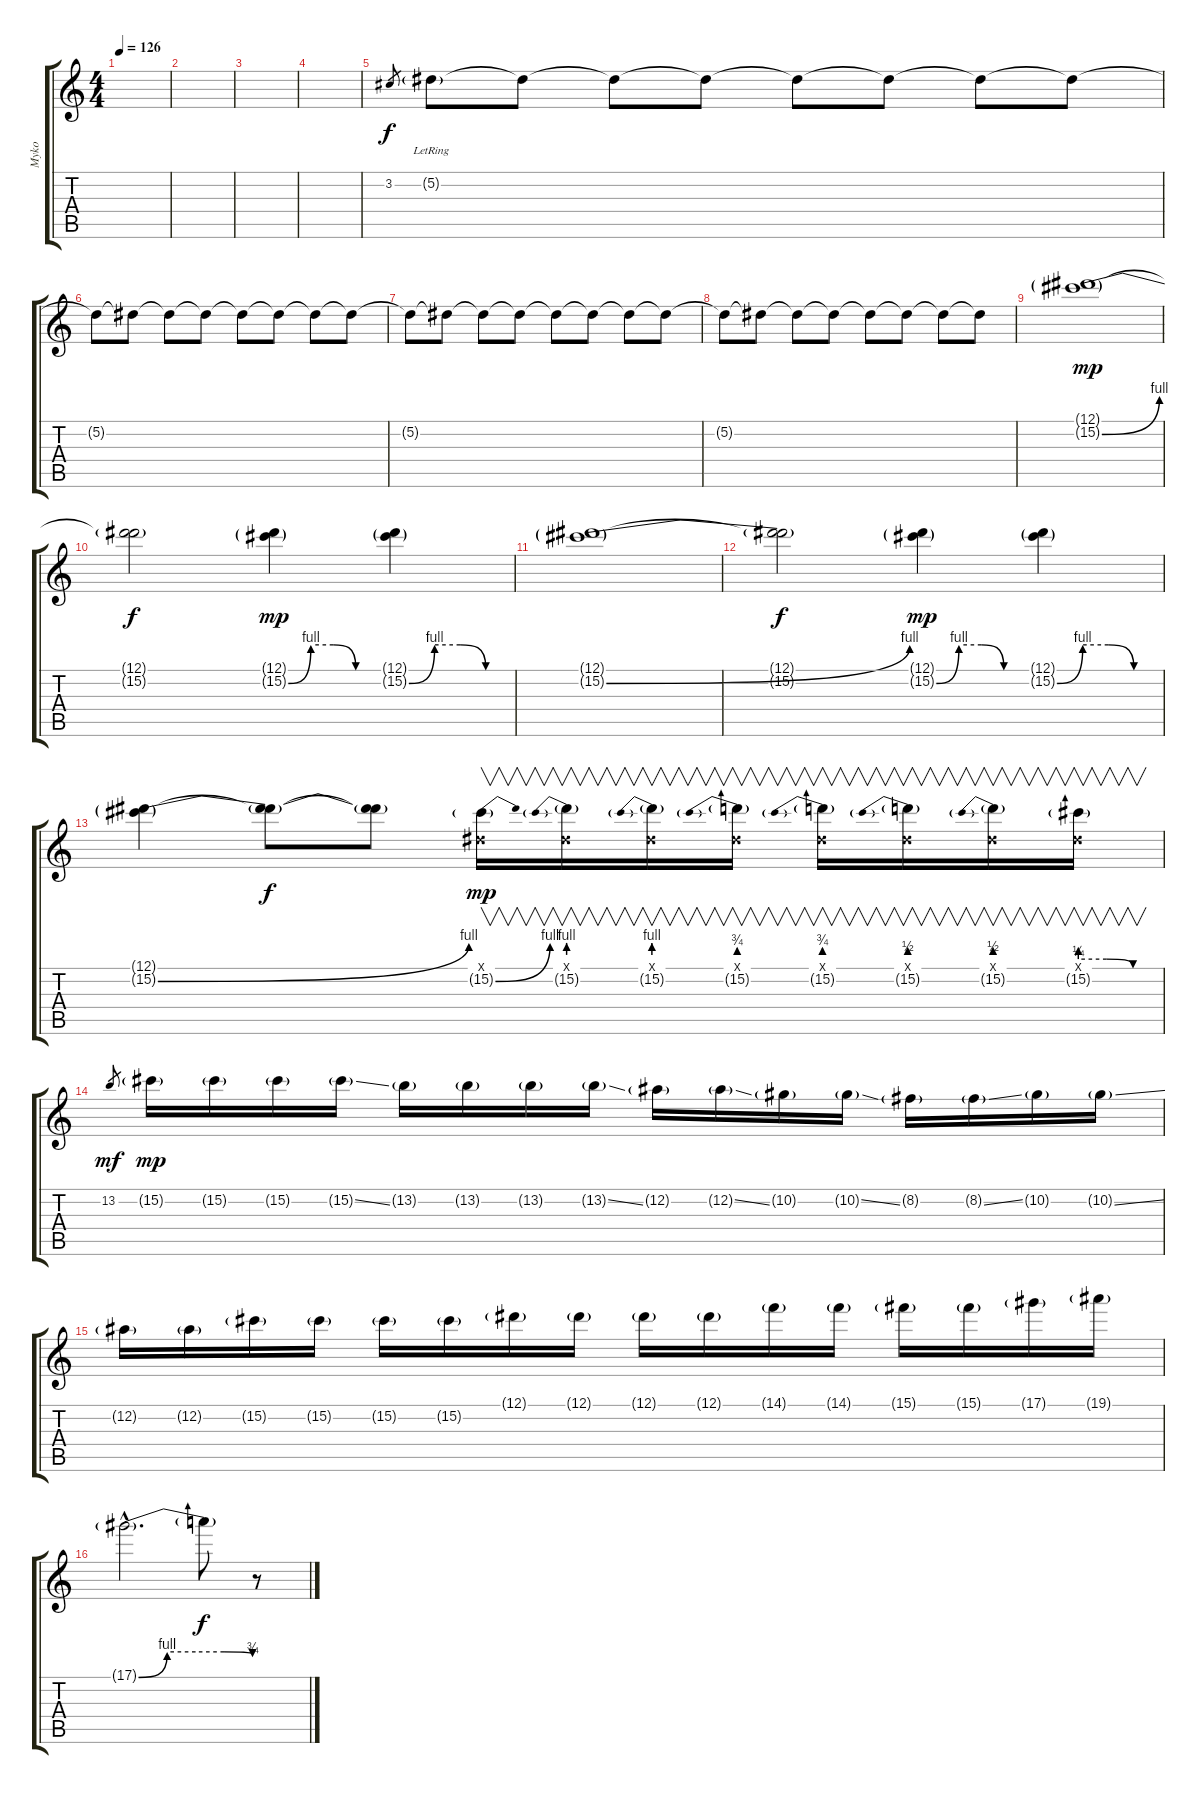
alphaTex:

\track ("Myko" "Myko") {instrument overdrivenguitar}
\staff {score tabs}
\tuning (Eb4 Bb3 Gb3 Db3 Ab2 Eb2) {hide}
\ts (4 4)
\tempo 126
\clef g2
\ks c
|
|
|
|
3.2.8{gr} 5.2{g lr}.8{balance 0} 5.2{t}.8{dy f} 5.2{t}.8 5.2{t}.8 5.2{t}.8 5.2{t}.8 5.2{t}.8 5.2{t}.8 |
5.2{t}.8 5.2{t}.8 5.2{t}.8 5.2{t}.8 5.2{t}.8 5.2{t}.8 5.2{t}.8 5.2{t}.8 |
5.2{t}.8{balance 16} 5.2{t}.8 5.2{t}.8 5.2{t}.8 5.2{t}.8 5.2{t}.8 5.2{t}.8 5.2{t}.8 |
5.2{t}.8 5.2{t}.8 5.2{t}.8 5.2{t}.8 5.2{t}.8 5.2{t}.8 5.2{t}.8 5.2{t}.8 |
(12.1{g} 15.2{be (bend 0 0 60 4) g}).1{dy mp} |
(12.1{t} 15.2{t}).2{dy f} (12.1{g} 15.2{be (custom 0 0 15 4 30 4 45 0 60 0) g}).4{dy mp} (12.1{g} 15.2{be (custom 0 0 15 4 30 4 45 0 60 0) g}).4 |
(12.1{g} 15.2{be (bend 0 0 60 4) g}).1 |
(12.1{t} 15.2{t}).2{dy f} (12.1{g} 15.2{be (custom 0 0 15 4 30 4 45 0 60 0) g}).4{dy mp} (12.1{g} 15.2{be (custom 0 0 15 4 30 4 45 0 60 0) g}).4 |
(12.1{g} 15.2{be (bend 0 0 60 4) g}).4 (12.1{t} 15.2{t}).8{dy f} (12.1{t} 15.2{t}).8 (0.1{x} 15.2{be (bend 0 0 60 4) g}).16{v dy mp} (0.1{x} 15.2{be (prebend 0 4 60 4) g}).16{v} (0.1{x} 15.2{be (prebend 0 4 60 4) g}).16{v} (0.1{x} 15.2{be (prebend 0 3 60 3) g}).16{v} (0.1{x} 15.2{be (prebend 0 3 60 3) g}).16{v} (0.1{x} 15.2{be (prebend 0 2 60 2) g}).16{v} (0.1{x} 15.2{be (prebend 0 2 60 2) g}).16{v} (0.1{x} 15.2{be (custom 0 1 20 1 40 0 60 0) g}).16{v} |
13.2.8{gr dy mf} 15.2{g}.16{dy mp} 15.2{g}.16 15.2{g}.16 15.2{ss g}.16 13.2{g}.16 13.2{g}.16 13.2{g}.16 13.2{ss g}.16 12.2{g}.16 12.2{ss g}.16 10.2{g}.16 10.2{ss g}.16 8.2{g}.16 8.2{ss g}.16 10.2{g}.16 10.2{ss g}.16 |
12.2{g}.16 12.2{g}.16 15.2{g}.16 15.2{g}.16 15.2{g}.16 15.2{g}.16 12.1{g}.16 12.1{g}.16 12.1{g}.16 12.1{g}.16 14.1{g}.16 14.1{g}.16 15.1{g}.16 15.1{g}.16 17.1{g}.16 19.1{g}.16 |
17.1{be (custom 0 0 15 4 30 4 45 4 60 3) g hac}.2{d} 17.1{t}.8{dy f} r.8
